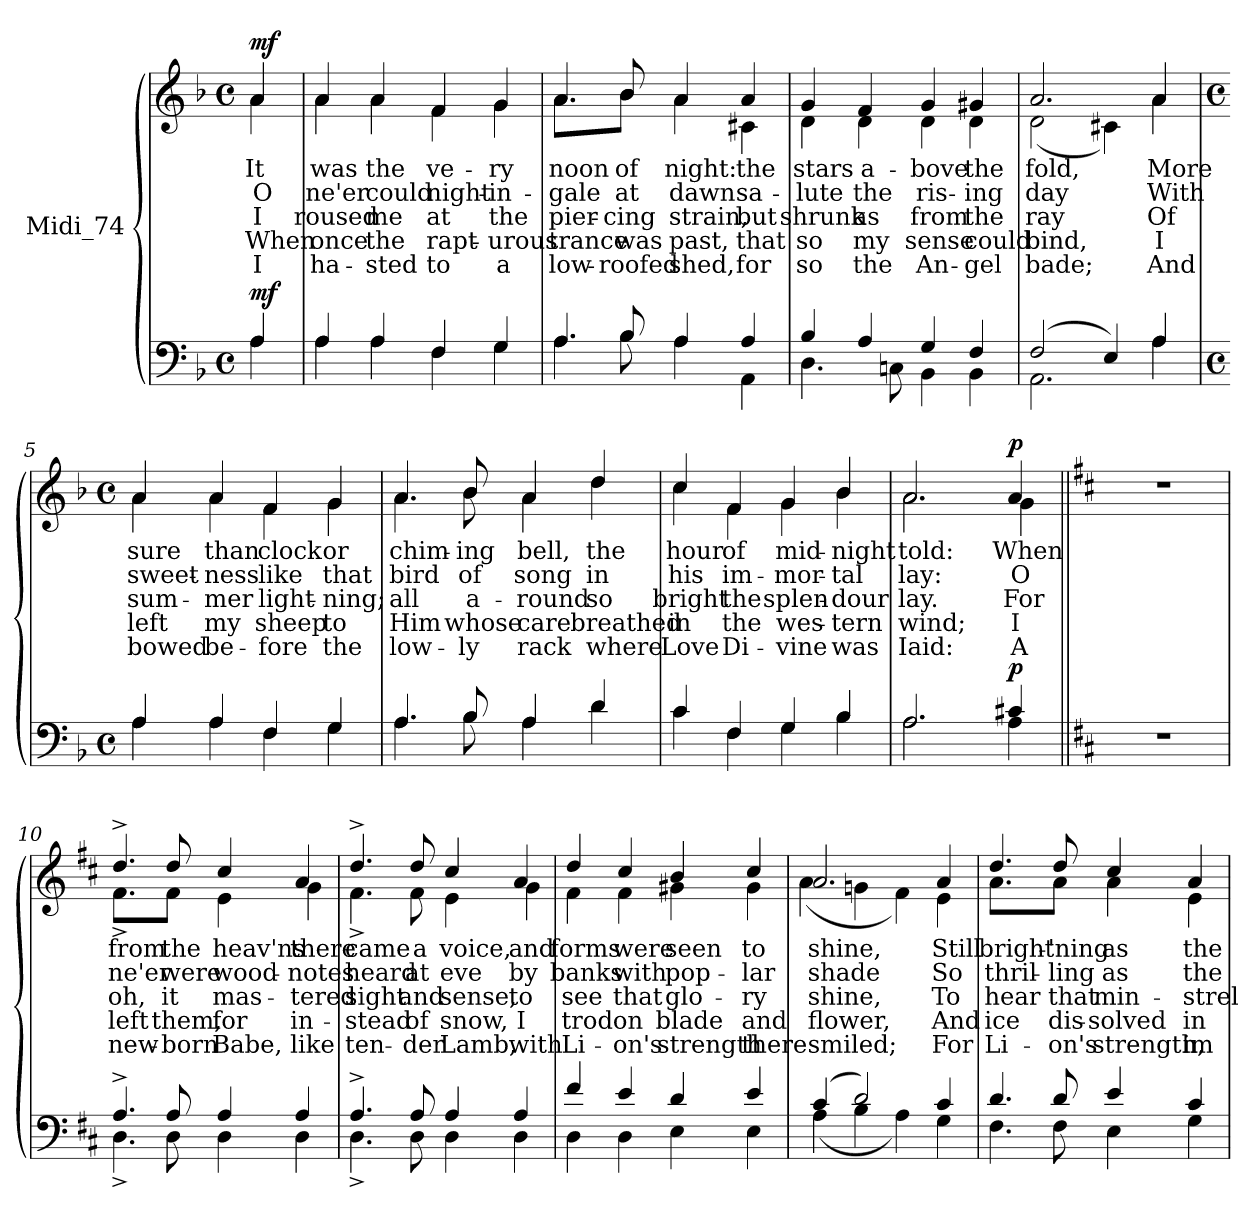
**kern	**dynam	**kern	**text	**text	**text	**text	**text	**dynam
*part2	*part2	*part1	*part1	*part1	*part1	*part1	*part1	*part1
*staff2	*staff2	*staff1	*staff1	*staff1	*staff1	*staff1	*staff1	*staff1
*I"Midi_74	*	*I"Midi_74	*	*	*	*	*	*
*clefF4	*	*clefG2	*	*	*	*	*	*
*k[b-]	*	*k[b-]	*	*	*	*	*	*
*F:	*	*F:	*	*	*	*	*	*
*M4/4	*	*M4/4	*	*	*	*	*	*
*met(c)	*	*met(c)	*	*	*	*	*	*
=	=	=	=	=	=	=	=	=
*^	*	*	*	*	*	*	*	*
!	!	!	!LO:TX:a:Bi:t=allegro	!	!	!	!	!	!
!	!	!	!LO:TX:a:cj:t=Edward Churton\n(1800-74)	!	!	!	!	!	!
!	!	!	!LO:TX:a:cj:t=It was the very noon of night	!	!	!	!	!	!
!	!	!	!LO:TX:a:cj:t=Joseph Barnby\n(1838-96)	!	!	!	!	!	!
!	!	!	!LO:TX:a:B:t=14 14. 14 14. 14 14	!	!	!	!	!	!
!	!	!LO:DY:a	!	!LO:LY:b	!LO:LY:b	!LO:LY:b	!LO:LY:b	!LO:LY:b	!LO:DY:b
*	*	*	*^	*	*	*	*	*	*
4A/	4A\	mf	4a/	4a\	It	O	I	When	I	mf
=1	=1	=1	=1	=1	=1	=1	=1	=1	=1	=1
!	!	!	!	!	!LO:LY:b	!LO:LY:b	!LO:LY:b	!LO:LY:b	!LO:LY:b	!
4A/	4A\	.	4a/	4a\	was	ne'er	roused	once	ha-	.
!	!	!	!	!	!LO:LY:b	!LO:LY:b	!LO:LY:b	!LO:LY:b	!LO:LY:b	!
4A/	4A\	.	4a/	4a\	-the	could	me	the	sted	.
!	!	!	!	!	!LO:LY:b	!LO:LY:b	!LO:LY:b	!LO:LY:b	!LO:LY:b	!
4F/	4F\	.	4f/	4f\	ve-	-night-	-at	rapt-	-to	.
!	!	!	!	!	!LO:LY:b	!LO:LY:b	!LO:LY:b	!LO:LY:b	!LO:LY:b	!
4G/	4G\	.	4g/	4g\	ry	in-	-the	urous	a	.
=2	=2	=2	=2	=2	=2	=2	=2	=2	=2	=2
!	!	!	!	!	!LO:LY:b	!LO:LY:b	!LO:LY:b	!LO:LY:b	!LO:LY:b	!
4.A/	4.A\	.	4.a/	4.a\	noon	gale	pier-	-trance	low-	.
!	!	!	!	!	!LO:LY:b	!LO:LY:b	!LO:LY:b	!LO:LY:b	!LO:LY:b	!
8B-/	8B-\	.	8b-/L	8b-\J	-of	at	cing	was	roofed	.
!	!	!	!	!	!LO:LY:b	!LO:LY:b	!LO:LY:b	!LO:LY:b	!LO:LY:b	!
4A/	4A\	.	4a/	4a\	night:	dawn	strain,	past,	shed,	.
!	!	!	!	!	!LO:LY:b	!LO:LY:b	!LO:LY:b	!LO:LY:b	!LO:LY:b	!
4A/	4AA\	.	4a/	4c#X\	the	sa-	-but	that	for	.
=3	=3	=3	=3	=3	=3	=3	=3	=3	=3	=3
!	!	!	!	!	!LO:LY:b	!LO:LY:b	!LO:LY:b	!LO:LY:b	!LO:LY:b	!
4B-/	4.D\	.	4g/	4d\	stars	lute	shrunk	so	so	.
!	!	!	!	!	!LO:LY:b	!LO:LY:b	!LO:LY:b	!LO:LY:b	!LO:LY:b	!
4A/	.	.	4f/	4d\	a-	-the	as	my	the	.
.	8Cn\	.	.	.	.	.	.	.	.	.
!	!	!	!	!	!LO:LY:b	!LO:LY:b	!LO:LY:b	!LO:LY:b	!LO:LY:b	!
4G/	4BB-\	.	4g/	4d\	bove	ris-	-from	sense	An-	.
!	!	!	!	!	!LO:LY:b	!LO:LY:b	!LO:LY:b	!LO:LY:b	!LO:LY:b	!
4F/	4BB-\	.	4g#X/	4d\	-the	ing	the	could	gel	.
=4	=4	=4	=4	=4	=4	=4	=4	=4	=4	=4
!	!	!	!	!	!LO:LY:b	!LO:LY:b	!LO:LY:b	!LO:LY:b	!LO:LY:b	!
(>2F/	2.AA\	.	2.a/	(<2d\	fold,	day	ray	bind,	bade;	.
4E/)	.	.	.	4c#X\)	.	.	.	.	.	.
!	!	!	!	!	!LO:LY:b	!LO:LY:b	!LO:LY:b	!LO:LY:b	!LO:LY:b	!
4A/	4A\	.	4a/	4a\	More	With	Of	I	And	.
!!LO:LB:g=z	!!
=5	=5	=5	=5	=5	=5	=5	=5	=5	=5	=5
*M4/4	*	*	*M4/4	*	*	*	*	*	*	*
*met(c)	*	*	*met(c)	*	*	*	*	*	*	*
!	!	!	!	!	!LO:LY:b	!LO:LY:b	!LO:LY:b	!LO:LY:b	!LO:LY:b	!
4A/	4A\	.	4a/	4a\	sure	sweet-	-sum-	-left	bowed	.
!	!	!	!	!	!LO:LY:b	!LO:LY:b	!LO:LY:b	!LO:LY:b	!LO:LY:b	!
4A/	4A\	.	4a/	4a\	than	ness	mer	my	be-	.
!	!	!	!	!	!LO:LY:b	!LO:LY:b	!LO:LY:b	!LO:LY:b	!LO:LY:b	!
4F/	4F\	.	4f/	4f\	-clock	like	light-	-sheep	fore	.
!	!	!	!	!	!LO:LY:b	!LO:LY:b	!LO:LY:b	!LO:LY:b	!LO:LY:b	!
4G/	4G\	.	4g/	4g\	or	that	ning;	to	the	.
=6	=6	=6	=6	=6	=6	=6	=6	=6	=6	=6
!	!	!	!	!	!LO:LY:b	!LO:LY:b	!LO:LY:b	!LO:LY:b	!LO:LY:b	!
4.A/	4.A\	.	4.a/	4.a\	chim-	-bird	all	Him	low-	.
!	!	!	!	!	!LO:LY:b	!LO:LY:b	!LO:LY:b	!LO:LY:b	!LO:LY:b	!
8B-/	8B-\	.	8b-/	8b-\	-ing	of	a-	-whose	ly	.
!	!	!	!	!	!LO:LY:b	!LO:LY:b	!LO:LY:b	!LO:LY:b	!LO:LY:b	!
4A/	4A\	.	4a/	4a\	bell,	song	round	care	rack	.
!	!	!	!	!	!LO:LY:b	!LO:LY:b	!LO:LY:b	!LO:LY:b	!LO:LY:b	!
4d/	4d\	.	4dd/	4dd\	the	in	so	breathed	where	.
=7	=7	=7	=7	=7	=7	=7	=7	=7	=7	=7
!	!	!	!	!	!LO:LY:b	!LO:LY:b	!LO:LY:b	!LO:LY:b	!LO:LY:b	!
4c/	4c\	.	4cc/	4cc\	hour	his	bright	in	Love	.
!	!	!	!	!	!LO:LY:b	!LO:LY:b	!LO:LY:b	!LO:LY:b	!LO:LY:b	!
4F/	4F\	.	4f/	4f\	of	im-	-the	the	Di-	.
!	!	!	!	!	!LO:LY:b	!LO:LY:b	!LO:LY:b	!LO:LY:b	!LO:LY:b	!
4G/	4G\	.	4g/	4g\	-mid-	-mor-	-splen-	-wes-	-vine	.
!	!	!	!	!	!LO:LY:b	!LO:LY:b	!LO:LY:b	!LO:LY:b	!LO:LY:b	!
4B-/	4B-\	.	4b-/	4b-\	night	tal	dour	tern	was	.
=8	=8	=8	=8	=8	=8	=8	=8	=8	=8	=8
!	!	!	!	!	!LO:LY:b	!LO:LY:b	!LO:LY:b	!LO:LY:b	!LO:LY:b	!
2.A/	2.A\	.	2.a/	2.a\	told:	lay:	lay.	wind;	Iaid:	.
!	!	!LO:DY:a	!	!	!LO:LY:b	!LO:LY:b	!LO:LY:b	!LO:LY:b	!LO:LY:b	!LO:DY:b
4c#X/	4A\	p	4a/	4g\	When	O	For	I	A	p
*v	*v	*	*	*	*	*	*	*	*	*
*	*	*v	*v	*	*	*	*	*	*
=9||	=9||	=9||	=9||	=9||	=9||	=9||	=9||	=9||
*k[f#c#]	*	*k[f#c#]	*	*	*	*	*	*
*D:	*	*D:	*	*	*	*	*	*
1r	.	1r	.	.	.	.	.	.
!!LO:LB:g=z
=10	=10	=10	=10	=10	=10	=10	=10	=10
*^	*	*	*	*	*	*	*	*
!	!	!	!	!LO:LY:b	!LO:LY:b	!LO:LY:b	!LO:LY:b	!LO:LY:b	!
*	*	*	*^	*	*	*	*	*	*
4.A^/	4.D^\	.	4.dd^/	4.f#^\	from	ne'er	oh,	left	new-	.
!	!	!	!	!	!LO:LY:b	!LO:LY:b	!LO:LY:b	!LO:LY:b	!LO:LY:b	!
8A/	8D\	.	8dd/L	8f#\J	-the	were	it	them,	born	.
!	!	!	!	!	!LO:LY:b	!LO:LY:b	!LO:LY:b	!LO:LY:b	!LO:LY:b	!
4A/	4D\	.	4cc#/	4e\	heav'ns	wood-	-mas-	-for	Babe,	.
!	!	!	!	!	!LO:LY:b	!LO:LY:b	!LO:LY:b	!LO:LY:b	!LO:LY:b	!
4A/	4D\	.	4a/	4g\	there	notes	tered	in-	-like	.
=11	=11	=11	=11	=11	=11	=11	=11	=11	=11	=11
!	!	!	!	!	!LO:LY:b	!LO:LY:b	!LO:LY:b	!LO:LY:b	!LO:LY:b	!
4.A^/	4.D^\	.	4.dd^/	4.f#^\	came	heard	sight	stead	ten-	.
!	!	!	!	!	!LO:LY:b	!LO:LY:b	!LO:LY:b	!LO:LY:b	!LO:LY:b	!
8A/	8D\	.	8dd/	8f#\	-a	at	and	of	der	.
!	!	!	!	!	!LO:LY:b	!LO:LY:b	!LO:LY:b	!LO:LY:b	!LO:LY:b	!
4A/	4D\	.	4cc#/	4e\	voice,	eve	sense,	snow,	Lamb,	.
!	!	!	!	!	!LO:LY:b	!LO:LY:b	!LO:LY:b	!LO:LY:b	!LO:LY:b	!
4A/	4D\	.	4a/	4g\	and	by	to	I	with	.
=12	=12	=12	=12	=12	=12	=12	=12	=12	=12	=12
!	!	!	!	!	!LO:LY:b	!LO:LY:b	!LO:LY:b	!LO:LY:b	!LO:LY:b	!
4f#/	4D\	.	4dd/	4f#\	forms	banks	see	trod	Li-	.
!	!	!	!	!	!LO:LY:b	!LO:LY:b	!LO:LY:b	!LO:LY:b	!LO:LY:b	!
4e/	4D\	.	4cc#/	4f#\	-were	with	that	on	on's	.
!	!	!	!	!	!LO:LY:b	!LO:LY:b	!LO:LY:b	!LO:LY:b	!LO:LY:b	!
4d/	4E\	.	4b/	4g#X\	seen	pop-	-glo-	-blade	strength	.
!	!	!	!	!	!LO:LY:b	!LO:LY:b	!LO:LY:b	!LO:LY:b	!LO:LY:b	!
4e/	4E\	.	4cc#/	4g#\	to	lar	ry	and	there	.
=13	=13	=13	=13	=13	=13	=13	=13	=13	=13	=13
!	!	!	!	!	!LO:LY:b	!LO:LY:b	!LO:LY:b	!LO:LY:b	!LO:LY:b	!
(>4c#/	(<4A\	.	2.a/	(<4a\	shine,	shade	shine,	flower,	smiled;	.
2d/)	4B\	.	.	4gn\	.	.	.	.	.	.
.	4A\)	.	.	4f#\)	.	.	.	.	.	.
!	!	!	!	!	!LO:LY:b	!LO:LY:b	!LO:LY:b	!LO:LY:b	!LO:LY:b	!
4c#/	4G\	.	4a/	4e\	Still	So	To	And	For	.
!!LO:LB:g=z	!!
=14	=14	=14	=14	=14	=14	=14	=14	=14	=14	=14
!	!	!	!	!	!LO:LY:b	!LO:LY:b	!LO:LY:b	!LO:LY:b	!LO:LY:b	!
4.d/	4.F#\	.	4.dd/	4.a\	bright-	-thril-	-hear	ice	Li-	.
!	!	!	!	!	!LO:LY:b	!LO:LY:b	!LO:LY:b	!LO:LY:b	!LO:LY:b	!
8d/	8F#\	.	8dd/L	8a\J	-'ning	ling	that	dis-	-on's	.
!	!	!	!	!	!LO:LY:b	!LO:LY:b	!LO:LY:b	!LO:LY:b	!LO:LY:b	!
4e/	4E\	.	4cc#/	4a\	as	as	min-	-solved	strength,	.
!	!	!	!	!	!LO:LY:b	!LO:LY:b	!LO:LY:b	!LO:LY:b	!LO:LY:b	!
4c#/	4G\	.	4a/	4e\	the	the	strel	in	im-	.
*v	*v	*	*	*	*	*	*	*	*	*
*	*	*v	*v	*	*	*	*	*	*
=	=	=	=	=	=	=	=	=
*-	*-	*-	*-	*-	*-	*-	*-	*-
